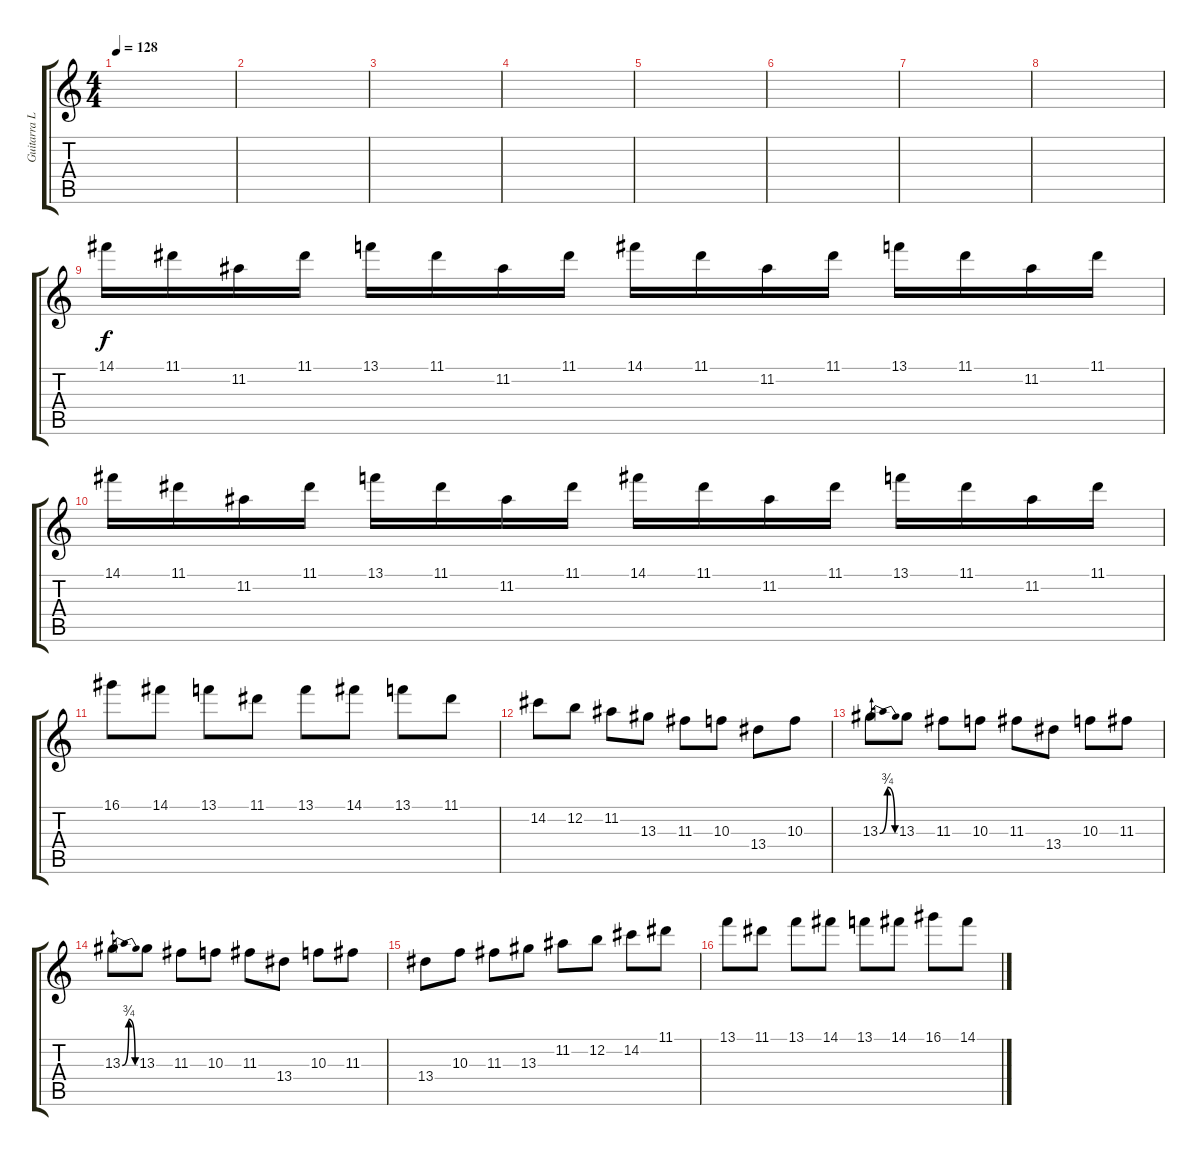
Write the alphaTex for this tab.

\track ("Guitarra Lider" "Guitarra L") {instrument overdrivenguitar}
\staff {score tabs}
\tuning (E4 B3 G3 D3 A2 E2) {hide}
\ts (4 4)
\tempo 128
\clef g2
\ks c
|
|
|
|
|
|
|
|
14.1.16 11.1.16 11.2.16 11.1.16 13.1.16 11.1.16 11.2.16 11.1.16 14.1.16 11.1.16 11.2.16 11.1.16 13.1.16 11.1.16 11.2.16 11.1.16 |
14.1.16 11.1.16 11.2.16 11.1.16 13.1.16 11.1.16 11.2.16 11.1.16 14.1.16 11.1.16 11.2.16 11.1.16 13.1.16 11.1.16 11.2.16 11.1.16 |
16.1.8 14.1.8 13.1.8 11.1.8 13.1.8 14.1.8 13.1.8 11.1.8 |
14.2.8 12.2.8 11.2.8 13.3.8 11.3.8 10.3.8 13.4.8 10.3.8 |
13.3{be (bendrelease 0 0 21 3 40 3 60 0)}.8 13.3.8 11.3.8 10.3.8 11.3.8 13.4.8 10.3.8 11.3.8 |
13.3{be (bendrelease 0 0 21 3 40 3 60 0)}.8 13.3.8 11.3.8 10.3.8 11.3.8 13.4.8 10.3.8 11.3.8 |
13.4.8 10.3.8 11.3.8 13.3.8 11.2.8 12.2.8 14.2.8 11.1.8 |
13.1.8 11.1.8 13.1.8 14.1.8 13.1.8 14.1.8 16.1.8 14.1.8
